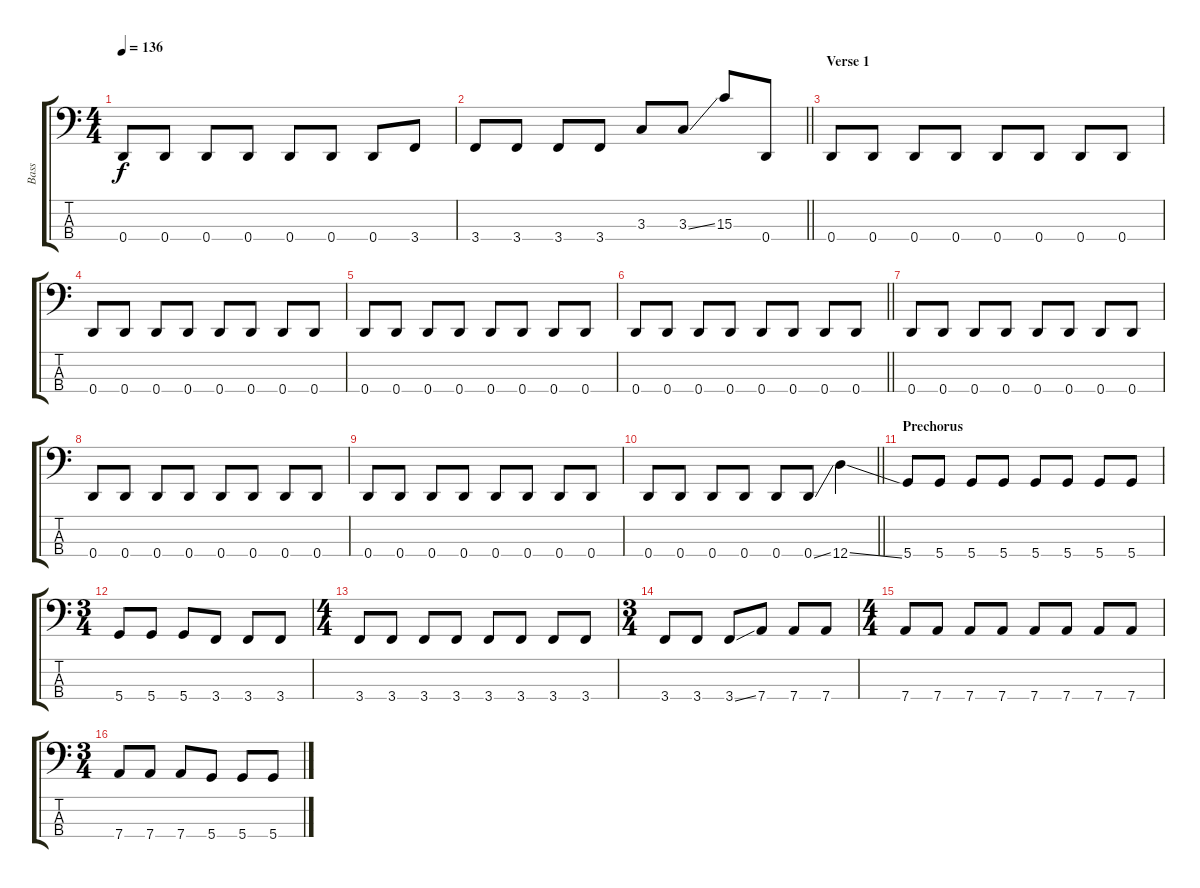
\track ("Bass" "Bass") {instrument electricbassfinger}
\staff {score tabs}
\tuning (G2 D2 A1 D1) {hide}
\ts (4 4)
\tempo 136
\clef f4
\ks c
0.4.8{dy f} 0.4.8 0.4.8 0.4.8 0.4.8 0.4.8 0.4.8 3.4.8 |
\barLineRight lightlight
3.4.8 3.4.8 3.4.8 3.4.8 3.3.8 3.3{ss}.8 15.3.8 0.4.8 |
\section ("" "Verse 1")
0.4.8 0.4.8 0.4.8 0.4.8 0.4.8 0.4.8 0.4.8 0.4.8 |
0.4.8 0.4.8 0.4.8 0.4.8 0.4.8 0.4.8 0.4.8 0.4.8 |
0.4.8 0.4.8 0.4.8 0.4.8 0.4.8 0.4.8 0.4.8 0.4.8 |
\barLineRight lightlight
0.4.8 0.4.8 0.4.8 0.4.8 0.4.8 0.4.8 0.4.8 0.4.8 |
0.4.8 0.4.8 0.4.8 0.4.8 0.4.8 0.4.8 0.4.8 0.4.8 |
0.4.8 0.4.8 0.4.8 0.4.8 0.4.8 0.4.8 0.4.8 0.4.8 |
0.4.8 0.4.8 0.4.8 0.4.8 0.4.8 0.4.8 0.4.8 0.4.8 |
\barLineRight lightlight
0.4.8 0.4.8 0.4.8 0.4.8 0.4.8 0.4{ss}.8 12.4{ss}.4 |
\section ("" "Prechorus")
5.4.8 5.4.8 5.4.8 5.4.8 5.4.8 5.4.8 5.4.8 5.4.8 |
\ts (3 4)
5.4.8 5.4.8 5.4.8 3.4.8 3.4.8 3.4.8 |
\ts (4 4)
3.4.8 3.4.8 3.4.8 3.4.8 3.4.8 3.4.8 3.4.8 3.4.8 |
\ts (3 4)
3.4.8 3.4.8 3.4{ss}.8 7.4.8 7.4.8 7.4.8 |
\ts (4 4)
7.4.8 7.4.8 7.4.8 7.4.8 7.4.8 7.4.8 7.4.8 7.4.8 |
\ts (3 4)
7.4.8 7.4.8 7.4.8 5.4.8 5.4.8 5.4.8
